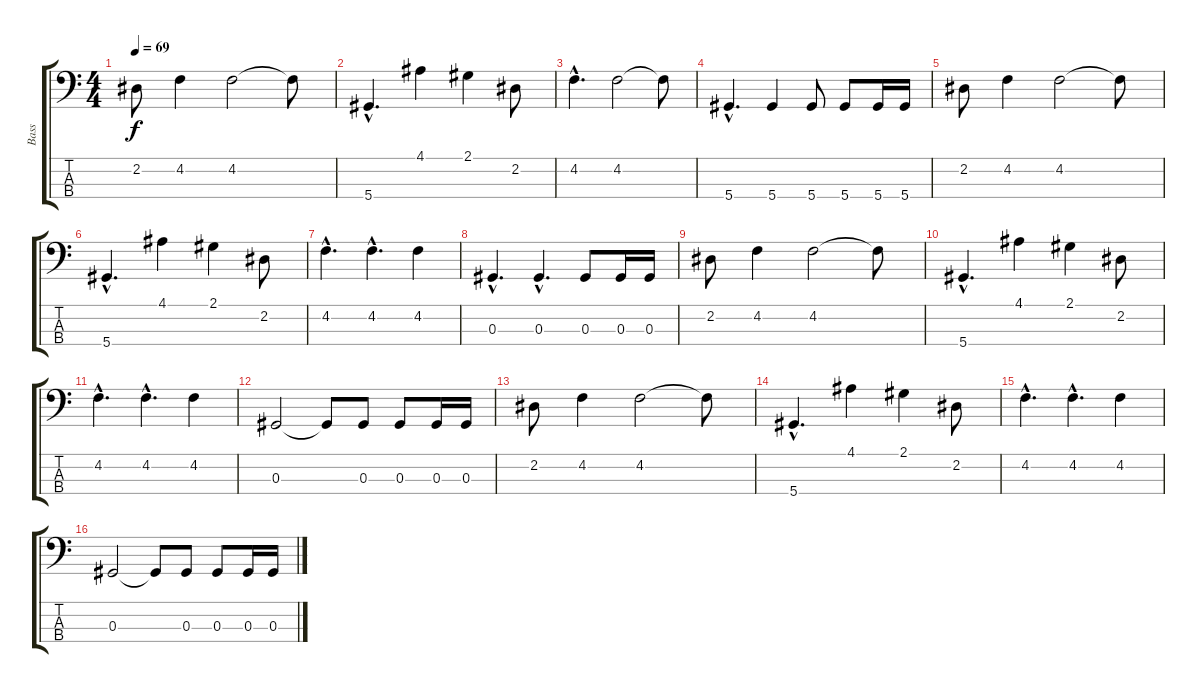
\track ("Bass" "Bass") {instrument electricbasspick}
\staff {score tabs}
\tuning (Gb2 Db2 Ab1 Eb1) {hide}
\ts (4 4)
\tempo 69
\clef f4
\ks c
2.2.8{dy f instrument electricbasspick} 4.2.4 4.2.2 4.2{t}.8 |
5.4{hac}.4{d} 4.1.4 2.1.4 2.2.8 |
4.2{hac}.4{d} 4.2.2 4.2{t}.8 |
5.4{hac}.4{d} 5.4.4 5.4.8 5.4.8 5.4.16 5.4.16 |
2.2.8 4.2.4 4.2.2 4.2{t}.8 |
5.4{hac}.4{d} 4.1.4 2.1.4 2.2.8 |
4.2{hac}.4{d} 4.2{hac}.4{d} 4.2.4 |
0.3{hac}.4{d} 0.3{hac}.4{d} 0.3.8 0.3.16 0.3.16 |
2.2.8 4.2.4 4.2.2 4.2{t}.8 |
5.4{hac}.4{d} 4.1.4 2.1.4 2.2.8 |
4.2{hac}.4{d} 4.2{hac}.4{d} 4.2.4 |
0.3.2 0.3{t}.8 0.3.8 0.3.8 0.3.16 0.3.16 |
2.2.8 4.2.4 4.2.2 4.2{t}.8 |
5.4{hac}.4{d} 4.1.4 2.1.4 2.2.8 |
4.2{hac}.4{d} 4.2{hac}.4{d} 4.2.4 |
0.3.2 0.3{t}.8 0.3.8 0.3.8 0.3.16 0.3.16
